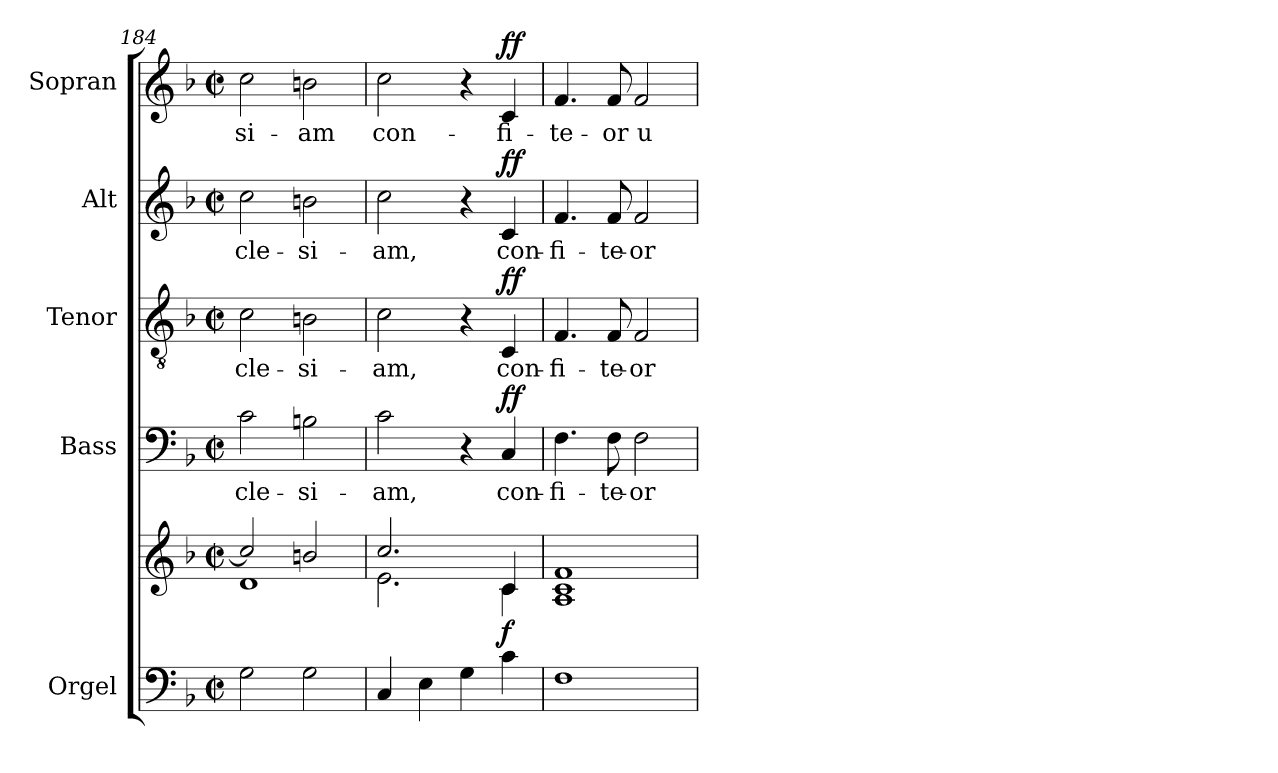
**kern	**kern	**dynam	**kern	**text	**dynam	**kern	**text	**dynam	**kern	**text	**dynam	**kern	**text	**dynam
*part5	*part5	*part5	*part4	*part4	*part4	*part3	*part3	*part3	*part2	*part2	*part2	*part1	*part1	*part1
*staff6	*staff5	*staff5/6	*staff4	*staff4	*staff4	*staff3	*staff3	*staff3	*staff2	*staff2	*staff2	*staff1	*staff1	*staff1
*I"Orgel	*	*	*I"Bass	*	*	*I"Tenor	*	*	*I"Alt	*	*	*I"Sopran	*	*
*I'Org.	*	*	*I'B.	*	*	*I'T.	*	*	*I'A.	*	*	*I'S.	*	*
!!LO:LB:g=z
*clefF4	*clefG2	*	*clefF4	*	*	*clefGv2	*	*	*clefG2	*	*	*clefG2	*	*
*k[b-]	*k[b-]	*	*k[b-]	*	*	*k[b-]	*	*	*k[b-]	*	*	*k[b-]	*	*
*F:	*F:	*	*F:	*	*	*F:	*	*	*F:	*	*	*F:	*	*
*M2/2	*M2/2	*	*M2/2	*	*	*M2/2	*	*	*M2/2	*	*	*M2/2	*	*
*met(c|)	*met(c|)	*	*met(c|)	*	*	*met(c|)	*	*	*met(c|)	*	*	*met(c|)	*	*
=184	=184	=184	=184	=184	=184	=184	=184	=184	=184	=184	=184	=184	=184	=184
*	*^	*	*	*	*	*	*	*	*	*	*	*	*	*
!	!	!	!	!	!LO:LY:b	!	!	!LO:LY:b	!	!	!LO:LY:b	!	!	!LO:LY:b	!
2G\	2cc/]	1d	.	2c\	-cle-	.	2c\	-cle-	.	2cc\	-cle-	.	2cc\	-si-	.
!	!	!	!	!	!LO:LY:b	!	!	!LO:LY:b	!	!	!LO:LY:b	!	!	!LO:LY:b	!
2G\	2bn/	.	.	2Bn\	-si-	.	2Bn\	-si-	.	2bn\	-si-	.	2bn\	-am	.
=185	=185	=185	=185	=185	=185	=185	=185	=185	=185	=185	=185	=185	=185	=185	=185
!	!	!	!	!	!LO:LY:b	!	!	!LO:LY:b	!	!	!LO:LY:b	!	!	!LO:LY:b	!
4C/	2.cc/	2.e\	.	2c\	-am,	.	2c\	-am,	.	2cc\	-am,	.	2cc\	con-	.
4E\	.	.	.	.	.	.	.	.	.	.	.	.	.	.	.
4G\	.	.	.	4r	.	.	4r	.	.	4r	.	.	4r	.	.
!	!	!	!LO:DY:b	!	!LO:LY:b	!LO:DY:a	!	!LO:LY:b	!LO:DY:a	!	!LO:LY:b	!LO:DY:a	!	!LO:LY:b	!LO:DY:a
4c\	4c/	4c\	f	4C/	con-	ff	4C/	con-	ff	4c/	con-	ff	4c/	-fi-	ff
=186	=186	=186	=186	=186	=186	=186	=186	=186	=186	=186	=186	=186	=186	=186	=186
!	!	!	!	!	!LO:LY:b	!	!	!LO:LY:b	!	!	!LO:LY:b	!	!	!LO:LY:b	!
1F	1f	1A 1c	.	4.F\	-fi-	.	4.F/	-fi-	.	4.f/	-fi-	.	4.f/	-te-	.
!	!	!	!	!	!LO:LY:b	!	!	!LO:LY:b	!	!	!LO:LY:b	!	!	!LO:LY:b	!
.	.	.	.	8F\	-te-	.	8F/	-te-	.	8f/	-te-	.	8f/	-or	.
!	!	!	!	!	!LO:LY:b	!	!	!LO:LY:b	!	!	!LO:LY:b	!	!	!LO:LY:b	!
.	.	.	.	2F\	-or	.	2F/	-or	.	2f/	-or	.	2f/	u-	.
*	*v	*v	*	*	*	*	*	*	*	*	*	*	*	*	*
=	=	=	=	=	=	=	=	=	=	=	=	=	=	=
*-	*-	*-	*-	*-	*-	*-	*-	*-	*-	*-	*-	*-	*-	*-
